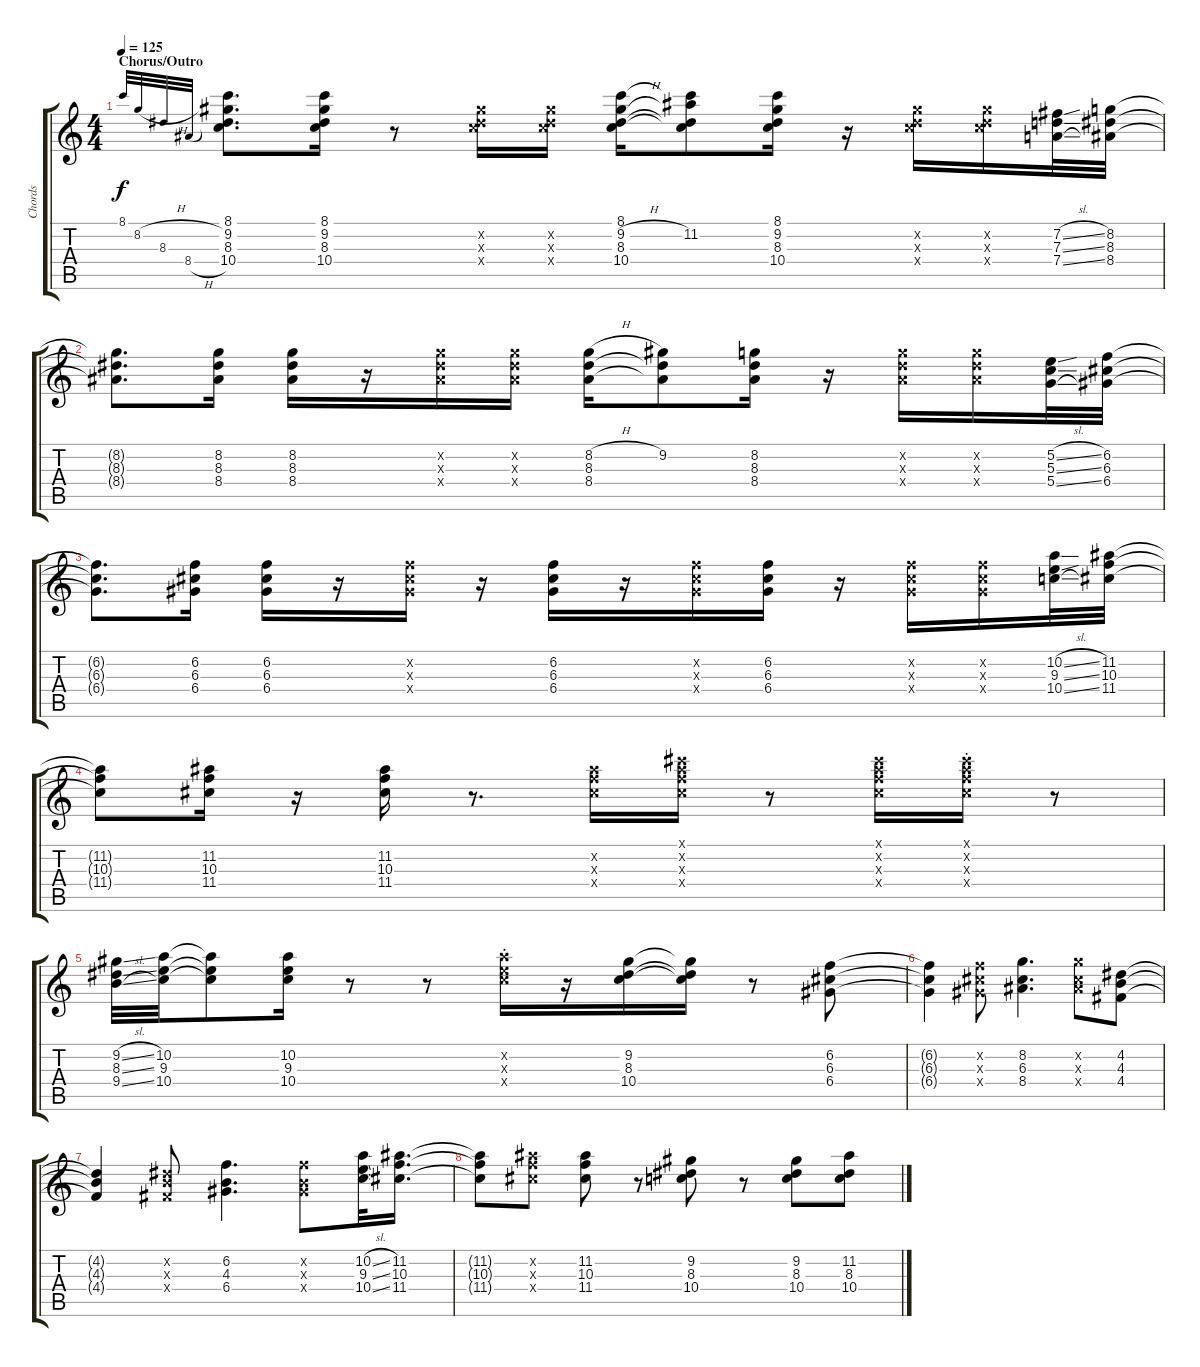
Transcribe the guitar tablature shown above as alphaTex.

\track ("Chords" "Chords") {instrument electricguitarjazz}
\staff {score tabs}
\tuning (E4 B3 G3 D3 A2 E2) {hide}
\ts (4 4)
\section ("" "Chorus/Outro")
\tempo 125
\clef g2
\ks c
8.1.32{gr onbeat dy f} 8.2{h}.32{gr onbeat} 8.3.32{gr onbeat} 8.4{h}.32{gr onbeat} (8.1 9.2 8.3 10.4).8{d} (8.1 9.2 8.3 10.4).16 r.8 (9.2{x} 8.3{x} 10.4{x}).16 (9.2{x} 8.3{x} 10.4{x}).16 (8.1 9.2{h} 8.3 10.4).16 (8.1{t} 11.2 8.3{t} 10.4{t}).8 (8.1 9.2 8.3 10.4).16 r.16 (9.2{x} 8.3{x} 10.4{x}).16 (9.2{x} 8.3{x} 10.4{x}).16 (7.2{sl} 7.3{sl} 7.4{sl}).32 (8.2 8.3 8.4).32 |
(8.2{t} 8.3{t} 8.4{t}).8{d} (8.2 8.3 8.4).16 (8.2 8.3 8.4).16 r.16 (8.2{x} 8.3{x} 8.4{x}).16 (8.2{x} 8.3{x} 8.4{x}).16 (8.2{h} 8.3 8.4).16 (9.2 8.3{t} 8.4{t}).8 (8.2 8.3 8.4).16 r.16 (8.2{x} 8.3{x} 8.4{x}).16 (8.2{x} 8.3{x} 8.4{x}).16 (5.2{sl} 5.3{sl} 5.4{sl}).32 (6.2 6.3 6.4).32 |
(6.2{t} 6.3{t} 6.4{t}).8{d} (6.2 6.3 6.4).16 (6.2 6.3 6.4).16 r.16 (6.2{x} 6.3{x} 6.4{x}).16 r.16 (6.2 6.3 6.4).16 r.16 (6.2{x} 6.3{x} 6.4{x}).16 (6.2 6.3 6.4).16 r.16 (6.2{x} 6.3{x} 6.4{x}).16 (6.2{x} 6.3{x} 6.4{x}).16 (10.2{sl} 9.3{sl} 10.4{sl}).32 (11.2 10.3 11.4).32 |
(11.2{t} 10.3{t} 11.4{t}).8 (11.2 10.3 11.4).16 r.16 (11.2 10.3 11.4).16 r.8{d} (11.2{x} 10.3{x} 11.4{x}).16 (9.1{x} 11.2{x} 10.3{x} 11.4{x}).16 r.8 (9.1{x} 11.2{x} 10.3{x} 11.4{x}).16 (9.1{x} 11.2{st x} 10.3{st x} 11.4{st x}).16 r.8 |
(9.2{sl} 8.3{sl} 9.4{sl}).32 (10.2 9.3 10.4).32 (10.2{t} 9.3{t} 10.4{t}).8 (10.2 9.3 10.4).16 r.8 r.8 (10.2{st x} 9.3{x} 10.4{st x}).16 r.16 (9.2 8.3 10.4).16 (9.2{t} 8.3{t} 10.4{t}).16 r.8 (6.2 6.3 6.4).8 |
(6.2{t} 6.3{t} 6.4{t}).4 (6.2{x} 6.3{x} 6.4{x}).8 (8.2 6.3 8.4).4{d} (8.2{x} 6.3{x} 8.4{x}).8 (4.2 4.3 4.4).8 |
(4.2{t} 4.3{t} 4.4{t}).4 (4.2{x} 4.3{x} 4.4{x}).8 (6.2 4.3 6.4).4{d} (6.2{x} 4.3{x} 6.4{x}).8 (10.2{sl} 9.3{sl} 10.4{sl}).32 (11.2 10.3 11.4).16{d} |
(11.2{t} 10.3{t} 11.4{t}).8 (11.2{x} 10.3{x} 11.4{x}).8 (11.2 10.3 11.4).8 r.8 (9.2 8.3 10.4).8 r.8 (9.2 8.3 10.4).8 (11.2 8.3 10.4).8
